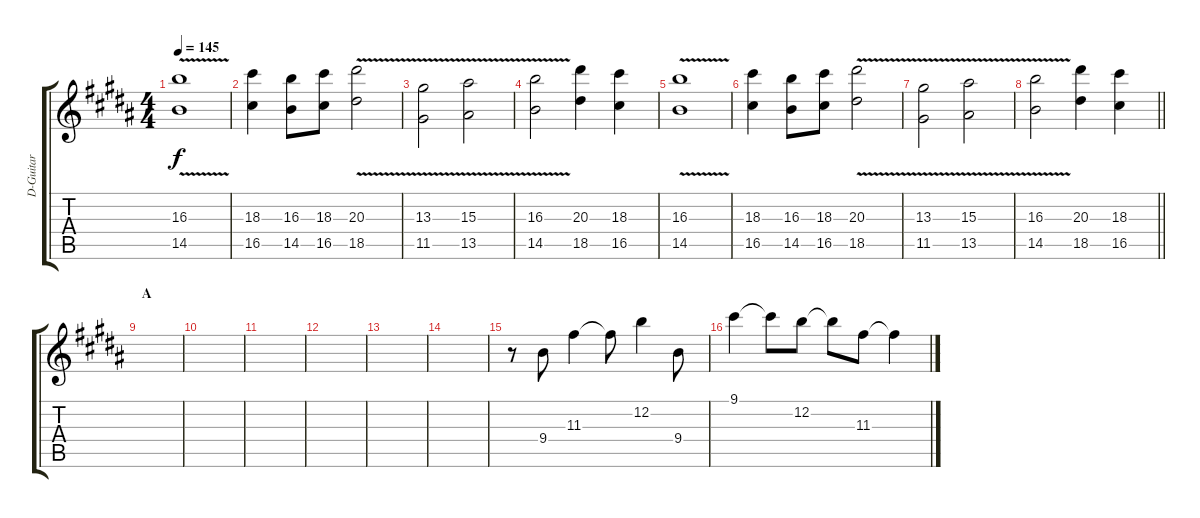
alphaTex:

\track ("D-Guitar" "D-Guitar") {instrument distortionguitar}
\staff {score tabs}
\tuning (E4 B3 G3 D3 A2 E2) {hide}
\ts (4 4)
\tempo 145
\clef g2
\ks b
(16.3{v} 14.5).1{dy f} |
(18.3 16.5).4 (16.3 14.5).8 (18.3 16.5).8 (20.3{v} 18.5{v}).2 |
(13.3{v} 11.5{v}).2 (15.3{v} 13.5{v}).2 |
(16.3{v} 14.5{v}).2 (20.3 18.5).4 (18.3 16.5).4 |
(16.3{v} 14.5{v}).1 |
(18.3 16.5).4 (16.3 14.5).8 (18.3 16.5).8 (20.3{v} 18.5{v}).2 |
(13.3{v} 11.5{v}).2 (15.3{v} 13.5{v}).2 |
\barLineRight lightlight
(16.3{v} 14.5{v}).2 (20.3 18.5).4 (18.3 16.5).4 |
\section ("" "A")
|
|
|
|
|
|
r.8 9.4.8 11.3.4 11.3{t}.8 12.2.4 9.4.8 |
9.1.4 9.1{t}.8 12.2.8 12.2{t}.8 11.3.8 11.3{t}.4
